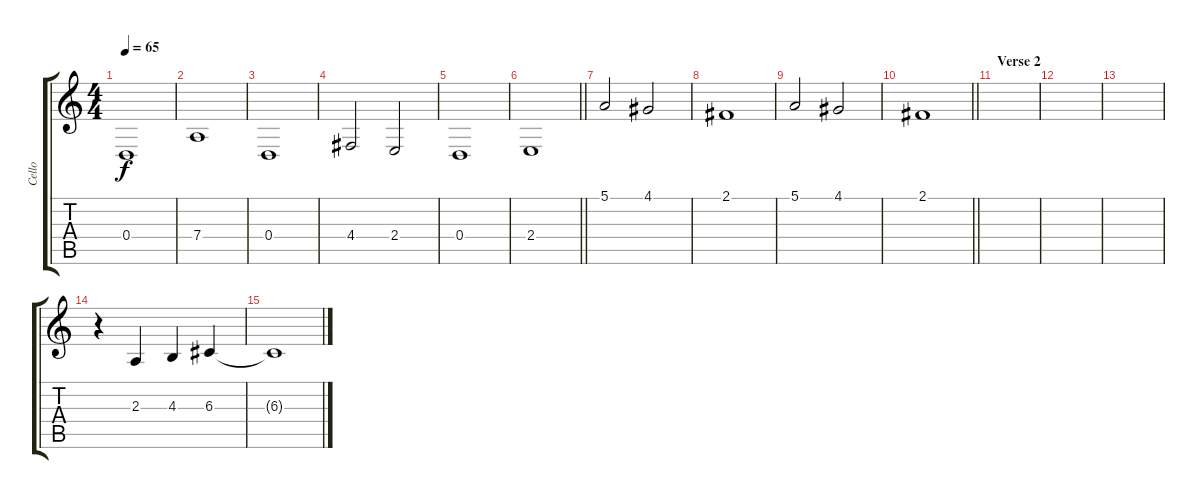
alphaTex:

\track ("Cello" "Cello") {instrument cello}
\staff {score tabs}
\tuning (E4 B3 G3 D3 A2 E2) {hide}
\ts (4 4)
\tempo 65
\clef g2
\ks c
0.4.1{dy f} |
7.4.1 |
0.4.1 |
4.4.2 2.4.2 |
0.4.1 |
\barLineRight lightlight
2.4.1{volume 0} |
\section ("" "")
5.1.2{volume 10} 4.1.2 |
2.1.1 |
5.1.2 4.1.2 |
\barLineRight lightlight
2.1.1{volume 0} |
\section ("" "Verse 2")
|
|
|
r.4{volume 10} 2.3.4 4.3.4 6.3.4 |
6.3{t}.1{volume 0}
